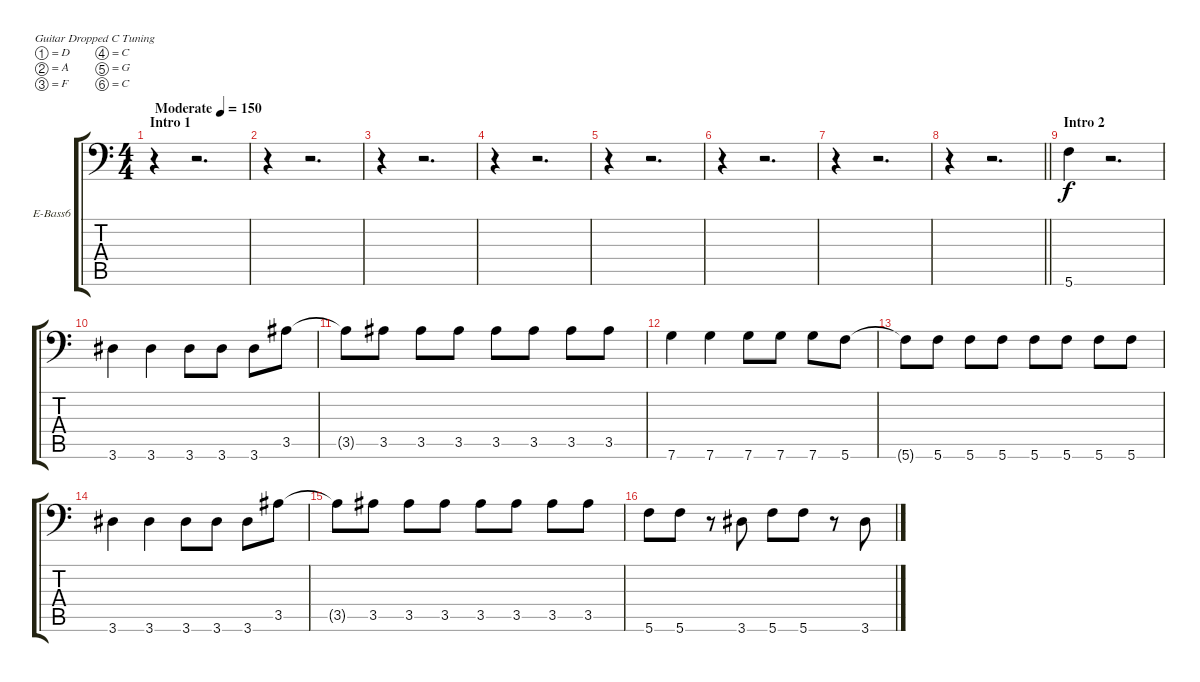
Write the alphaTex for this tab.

\bracketExtendMode groupsimilarinstruments
\firstSystemTrackNameOrientation horizontal
\otherSystemsTrackNameOrientation horizontal
\track ("Bass" "E-Bass6") {instrument electricbasspick}
\staff {score tabs}
\tuning (D4 A3 F3 C3 G2 C2)
\ts (4 4)
\beaming (8 2 2 2 2)
\section ("" "Intro 1")
\tempo (150 "Moderate")
\clef f4
\ks c
r.4{dy f instrument electricbasspick} r.2{d} |
r.4 r.2{d} |
r.4 r.2{d} |
r.4 r.2{d} |
r.4 r.2{d} |
r.4 r.2{d} |
r.4 r.2{d} |
\barLineRight lightlight
r.4 r.2{d} |
\section ("" "Intro 2")
5.6.4 r.2{d} |
3.6.4 3.6.4 3.6.8 3.6.8 3.6.8 3.5.8 |
3.5{t}.8 3.5.8 3.5.8 3.5.8 3.5.8 3.5.8 3.5.8 3.5.8 |
7.6.4 7.6.4 7.6.8 7.6.8 7.6.8 5.6.8 |
5.6{t}.8 5.6.8 5.6.8 5.6.8 5.6.8 5.6.8 5.6.8 5.6.8 |
3.6.4 3.6.4 3.6.8 3.6.8 3.6.8 3.5.8 |
3.5{t}.8 3.5.8 3.5.8 3.5.8 3.5.8 3.5.8 3.5.8 3.5.8 |
5.6.8 5.6.8 r.8 3.6.8 5.6.8 5.6.8 r.8 3.6.8
